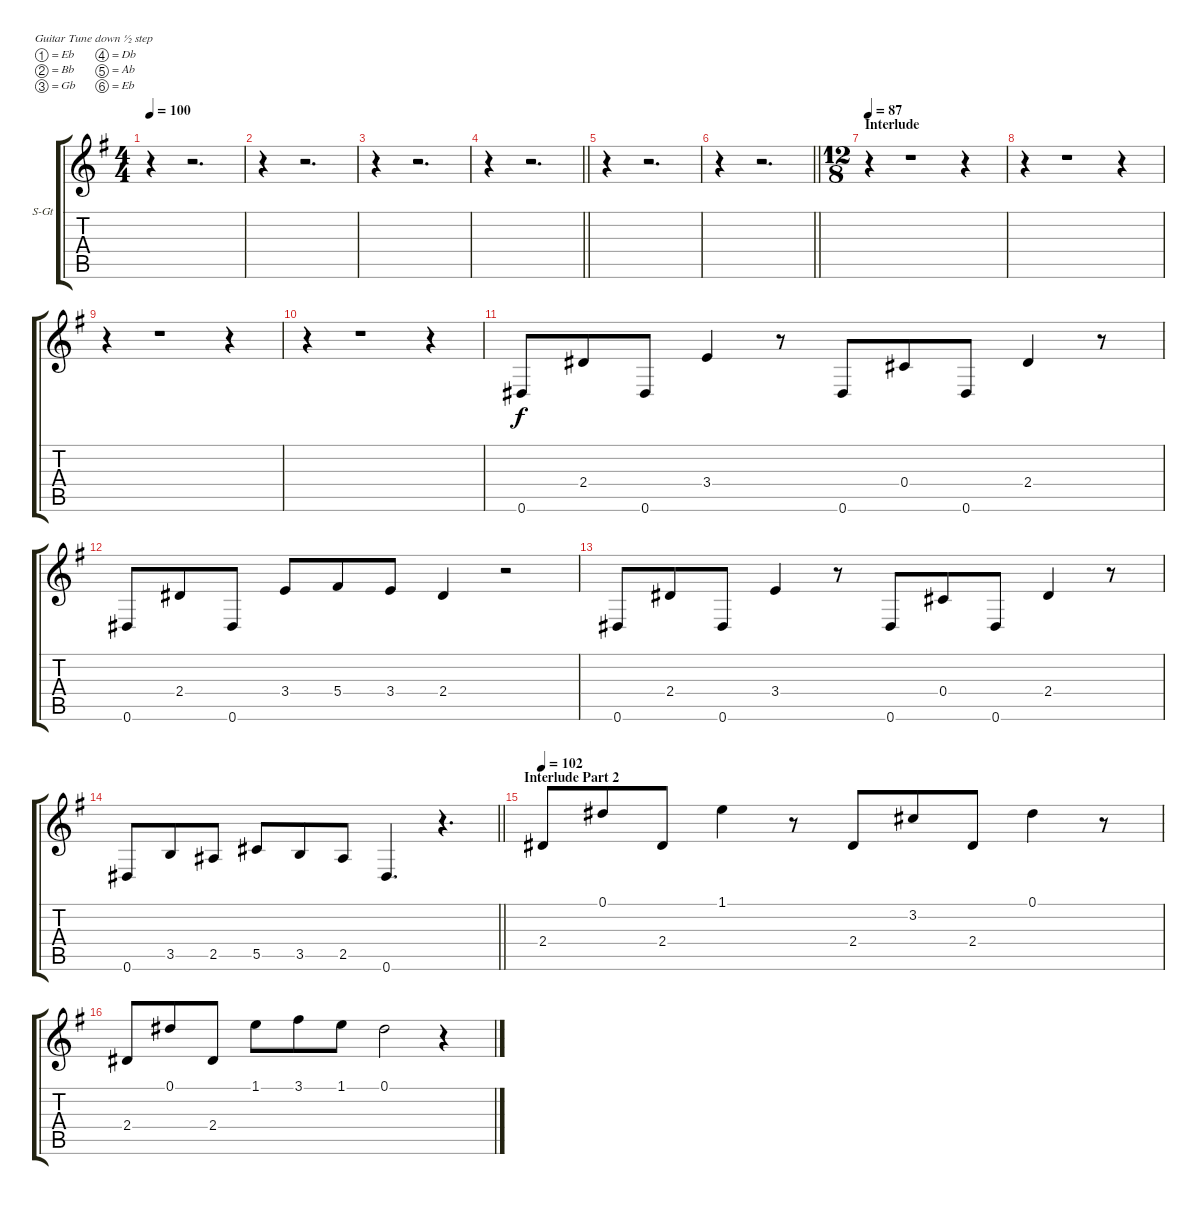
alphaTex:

\bracketExtendMode groupsimilarinstruments
\firstSystemTrackNameOrientation horizontal
\otherSystemsTrackNameOrientation horizontal
\track ("Вокал" "S-Gt") {mute instrument trumpet}
\staff {score tabs}
\tuning (Eb4 Bb3 Gb3 Db3 Ab2 Eb2)
\displaytranspose 12
\ts (4 4)
\tempo 100
\clef g2
\ks eminor
r.4{dy f} r.2{d} |
r.4 r.2{d} |
r.4 r.2{d} |
\barLineRight lightlight
r.4 r.2{d} |
r.4 r.2{d} |
\barLineRight lightlight
r.4 r.2{d} |
\ts (12 8)
\beaming (8 3 3 3 3)
\section ("" "Interlude")
\tempo 87
r.4 r.1 r.4 |
r.4 r.1 r.4 |
r.4 r.1 r.4 |
r.4 r.1 r.4 |
0.6.8 2.4.8 0.6.8 3.4.4 r.8 0.6.8 0.4.8 0.6.8 2.4.4 r.8 |
0.6.8 2.4.8 0.6.8 3.4.8 5.4.8 3.4.8 2.4.4 r.2 |
0.6.8 2.4.8 0.6.8 3.4.4 r.8 0.6.8 0.4.8 0.6.8 2.4.4 r.8 |
\barLineRight lightlight
0.6.8 3.5.8 2.5.8 5.5.8 3.5.8 2.5.8 0.6.4{d} r.4{d} |
\section ("" "Interlude Part 2")
\tempo 102
2.4.8 0.1.8 2.4.8 1.1.4 r.8 2.4.8 3.2.8 2.4.8 0.1.4 r.8 |
2.4.8 0.1.8 2.4.8 1.1.8 3.1.8 1.1.8 0.1.2 r.4
